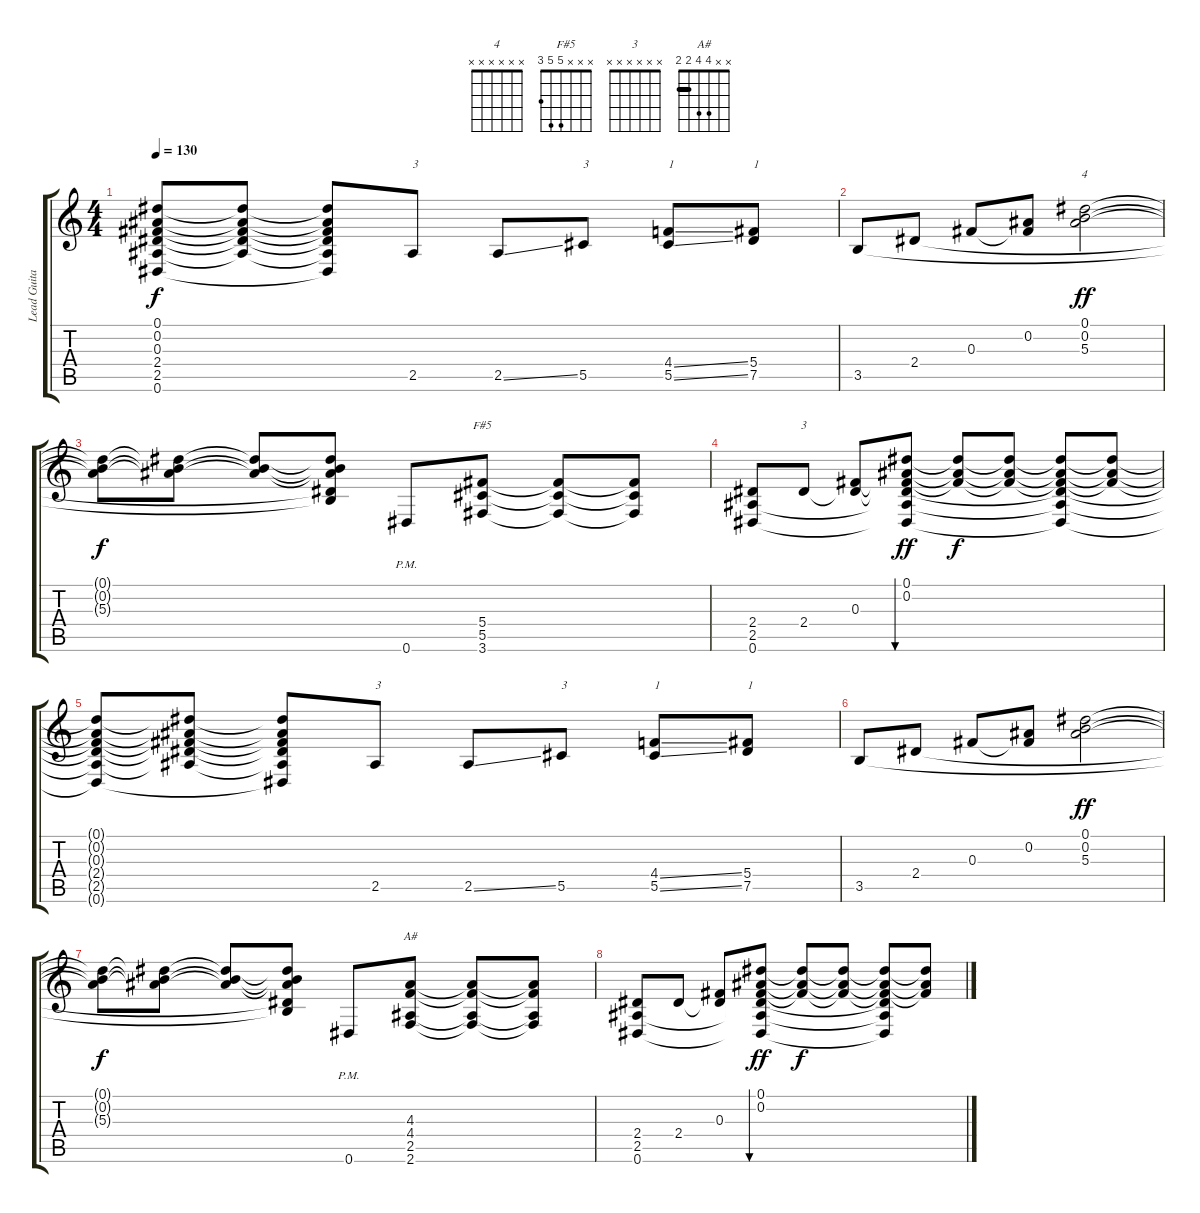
\track ("Lead Guitar" "Lead Guita") {instrument acousticguitarnylon}
\staff {score tabs}
\tuning (Eb4 Bb3 Gb3 Db3 Ab2 Eb2) {hide}
\chord ("4" x x x x x x)
\chord ("F#5" x x x 5 5 3)
\chord ("3" x x x x x x)
\chord ("A#" x x 4 4 2 2) {barre 2}
\ts (4 4)
\tempo 130
\clef g2
\ks c
(0.1{t} 0.2{t} 0.3{t} 2.4{t} 2.5{t} 0.6{t}).8{dy f} (0.1{t} 0.2{t} 0.3{t} 2.4{t} 2.5{t}).8 (0.1{t} 0.2{t} 0.3{t} 2.4{t} 2.5{t} 0.6{t}).8 2.5.8{txt "3"} 2.5{ss}.8 5.5.8{txt "3"} (4.4{ss} 5.5{ss}).8{txt "1"} (5.4 7.5).8{txt "1"} |
3.5.8 2.4.8 0.3.8 (0.2 0.3{t}).8 (0.1 0.2 5.3).2{ch "4" dy ff} |
(0.1{t} 0.2{t} 5.3{t}).8{dy f} (0.1{t} 0.2{t} 5.3{t}).8 (0.1{t} 0.2{t} 5.3{t}).8 (0.1{t} 0.2{t} 5.3{t} 2.4{t} 3.5{t}).8 0.6{pm}.8 (5.4 5.5 3.6).8{ch "F#5"} (5.4{t} 5.5{t} 3.6{t}).8 (5.4{t} 5.5{t} 3.6{t}).8 |
(2.4 2.5 0.6).8 2.4.8{ch "3"} (0.3 2.4{t}).8 (0.1 0.2 0.3{t} 2.4{t} 2.5{t} 0.6{t}).8{bu 30 dy ff} (0.1{t} 0.2{t} 0.3{t}).8{dy f} (0.1{t} 0.2{t} 0.3{t}).8 (0.1{t} 0.2{t} 0.3{t} 2.4{t} 2.5{t} 0.6{t}).8 (0.1{t} 0.2{t} 0.3{t}).8 |
(0.1{t} 0.2{t} 0.3{t} 2.4{t} 2.5{t} 0.6{t}).8 (0.1{t} 0.2{t} 0.3{t} 2.4{t} 2.5{t}).8 (0.1{t} 0.2{t} 0.3{t} 2.4{t} 2.5{t} 0.6{t}).8 2.5.8{txt "3"} 2.5{ss}.8 5.5.8{txt "3"} (4.4{ss} 5.5{ss}).8{txt "1"} (5.4 7.5).8{txt "1"} |
3.5.8 2.4.8 0.3.8 (0.2 0.3{t}).8 (0.1 0.2 5.3).2{dy ff} |
(0.1{t} 0.2{t} 5.3{t}).8{dy f} (0.1{t} 0.2{t} 5.3{t}).8 (0.1{t} 0.2{t} 5.3{t}).8 (0.1{t} 0.2{t} 5.3{t} 2.4{t} 3.5{t}).8 0.6{pm}.8 (4.3 4.4 2.5 2.6).8{ch "A#"} (4.3{t} 4.4{t} 2.5{t} 2.6{t}).8 (4.3{t} 4.4{t} 2.5{t} 2.6{t}).8 |
(2.4 2.5 0.6).8 2.4.8 (0.3 2.4{t}).8 (0.1 0.2 0.3{t} 2.4{t} 2.5{t} 0.6{t}).8{bu 30 dy ff} (0.1{t} 0.2{t} 0.3{t}).8{dy f} (0.1{t} 0.2{t} 0.3{t}).8 (0.1{t} 0.2{t} 0.3{t} 2.4{t} 2.5{t} 0.6{t}).8 (0.1{t} 0.2{t} 0.3{t}).8
